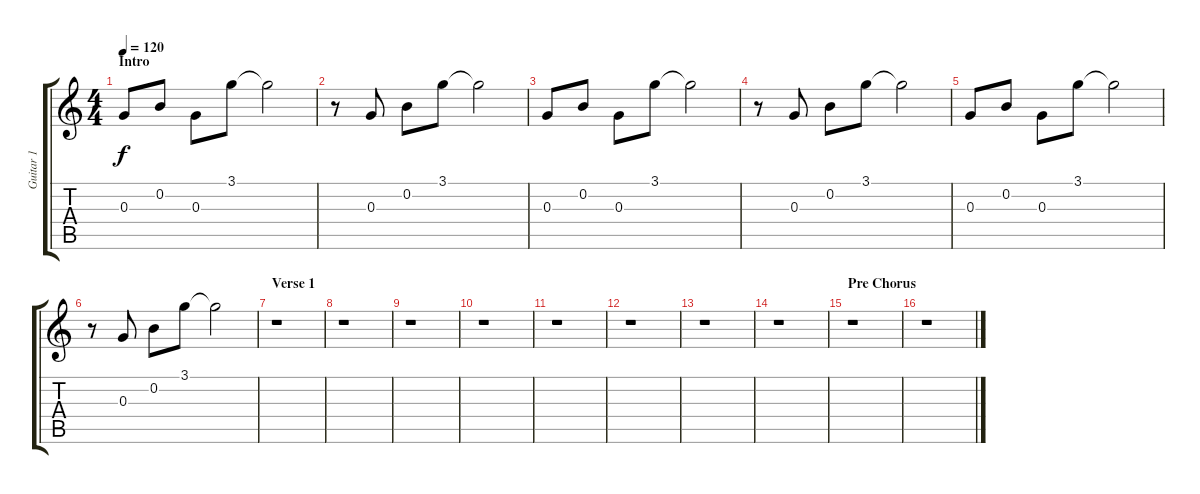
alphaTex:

\track ("Guitar 1" "Guitar 1") {instrument electricguitarclean}
\staff {score tabs}
\tuning (E4 B3 G3 D3 A2 E2) {hide}
\ts (4 4)
\section ("" "Intro")
\tempo 120
\clef g2
\ks c
0.3.8{dy f instrument electricguitarclean} 0.2.8 0.3.8 3.1.8 3.1{t}.2 |
r.8 0.3.8 0.2.8 3.1.8 3.1{t}.2 |
0.3.8 0.2.8 0.3.8 3.1.8 3.1{t}.2 |
r.8 0.3.8 0.2.8 3.1.8 3.1{t}.2 |
0.3.8 0.2.8 0.3.8 3.1.8 3.1{t}.2 |
r.8 0.3.8 0.2.8 3.1.8 3.1{t}.2 |
\section ("" "Verse 1")
r.1 |
r.1 |
r.1 |
r.1 |
r.1 |
r.1 |
r.1 |
r.1 |
\section ("" "Pre Chorus")
r.1 |
r.1
